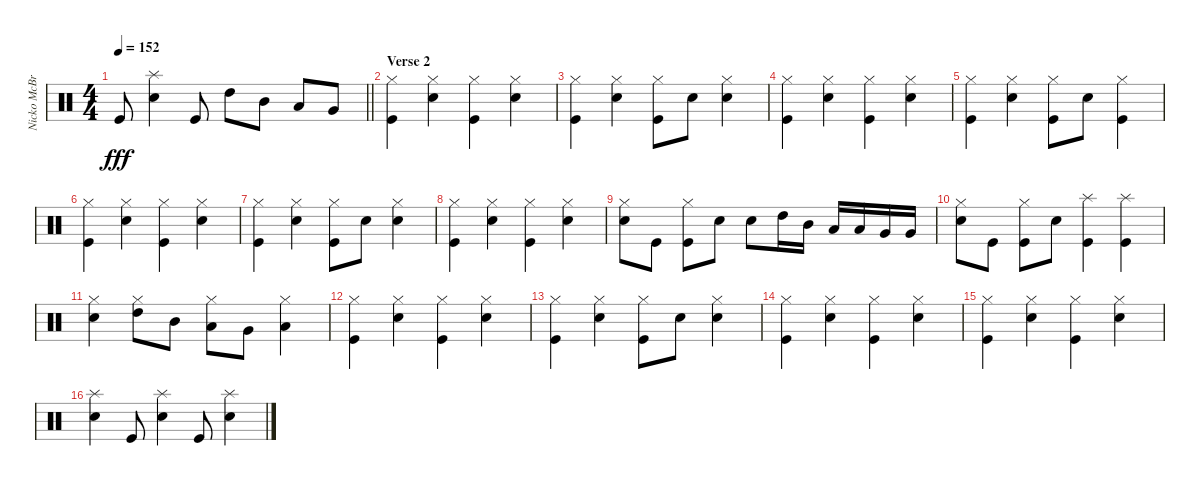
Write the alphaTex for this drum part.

\track ("Nicko McBrain" "Nicko McBr") {instrument percussion}
\staff {score}
\articulation defaults
\ts (4 4)
\tempo 152
\clef neutral
\barLineRight lightlight
\ks c "Kick (hit)".8{dy fff}
("Splash (hit)" "Snare (hit) 2").4 "Kick (hit)".8 "High Tom (hit)".8 "Mid Tom (hit)".8 "Low Tom (hit)".8 "Very Low Tom (hit)".8 |
\section ("" "Verse 2")
("Hi-Hat (closed)" "Kick (hit)").4 ("Hi-Hat (closed)" "Snare (hit) 2").4 ("Hi-Hat (closed)" "Kick (hit)").4 ("Hi-Hat (closed)" "Snare (hit) 2").4 |
("Hi-Hat (closed)" "Kick (hit)").4 ("Hi-Hat (closed)" "Snare (hit) 2").4 ("Hi-Hat (closed)" "Kick (hit)").8 "Snare (hit) 2".8 ("Snare (hit) 2" "Hi-Hat (closed)").4 |
("Hi-Hat (closed)" "Kick (hit)").4 ("Hi-Hat (closed)" "Snare (hit) 2").4 ("Hi-Hat (closed)" "Kick (hit)").4 ("Hi-Hat (closed)" "Snare (hit) 2").4 |
("Hi-Hat (closed)" "Kick (hit)").4 ("Hi-Hat (closed)" "Snare (hit) 2").4 ("Hi-Hat (closed)" "Kick (hit)").8 "Snare (hit) 2".8 ("Hi-Hat (closed)" "Kick (hit)").4 |
("Hi-Hat (closed)" "Kick (hit)").4 ("Hi-Hat (closed)" "Snare (hit) 2").4 ("Hi-Hat (closed)" "Kick (hit)").4 ("Hi-Hat (closed)" "Snare (hit) 2").4 |
("Hi-Hat (closed)" "Kick (hit)").4 ("Hi-Hat (closed)" "Snare (hit) 2").4 ("Hi-Hat (closed)" "Kick (hit)").8 "Snare (hit) 2".8 ("Hi-Hat (closed)" "Snare (hit) 2").4 |
("Hi-Hat (closed)" "Kick (hit)").4 ("Hi-Hat (closed)" "Snare (hit) 2").4 ("Hi-Hat (closed)" "Kick (hit)").4 ("Hi-Hat (closed)" "Snare (hit) 2").4 |
("Hi-Hat (closed)" "Snare (hit) 2").8 "Kick (hit)".8 ("Hi-Hat (closed)" "Kick (hit)").8 "Snare (hit) 2".8 "Snare (hit) 2".8 "High Tom (hit)".16 "Mid Tom (hit)".16 "Low Tom (hit)".16 "Low Tom (hit)".16 "Very Low Tom (hit)".16 "Very Low Tom (hit)".16 |
("Hi-Hat (closed)" "Snare (hit) 2").8 "Kick (hit)".8 ("Hi-Hat (closed)" "Kick (hit)").8 "Snare (hit) 2".8 ("Splash (hit)" "Kick (hit)").4 ("Splash (hit)" "Kick (hit)").4 |
("Hi-Hat (closed)" "Snare (hit) 2").4 ("Hi-Hat (closed)" "High Tom (hit)").8 "Mid Tom (hit)".8 ("Hi-Hat (closed)" "Low Tom (hit)").8 "Very Low Tom (hit)".8 ("Hi-Hat (closed)" "Low Floor Tom (hit)").4 |
("Hi-Hat (closed)" "Kick (hit)").4 ("Hi-Hat (closed)" "Snare (hit) 2").4 ("Hi-Hat (closed)" "Kick (hit)").4 ("Hi-Hat (closed)" "Snare (hit) 2").4 |
("Hi-Hat (closed)" "Kick (hit)").4 ("Hi-Hat (closed)" "Snare (hit) 2").4 ("Hi-Hat (closed)" "Kick (hit)").8 "Snare (hit) 2".8 ("Hi-Hat (closed)" "Snare (hit) 2").4 |
("Hi-Hat (closed)" "Kick (hit)").4 ("Hi-Hat (closed)" "Snare (hit) 2").4 ("Hi-Hat (closed)" "Kick (hit)").4 ("Hi-Hat (closed)" "Snare (hit) 2").4 |
("Hi-Hat (closed)" "Kick (hit)").4 ("Hi-Hat (closed)" "Snare (hit) 2").4 ("Hi-Hat (closed)" "Kick (hit)").4 ("Hi-Hat (closed)" "Snare (hit) 2").4 |
("Splash (hit)" "Snare (hit) 2").4 "Kick (hit)".8 ("Splash (hit)" "Snare (hit) 2").4 "Kick (hit)".8 ("Splash (hit)" "Snare (hit) 2").4
